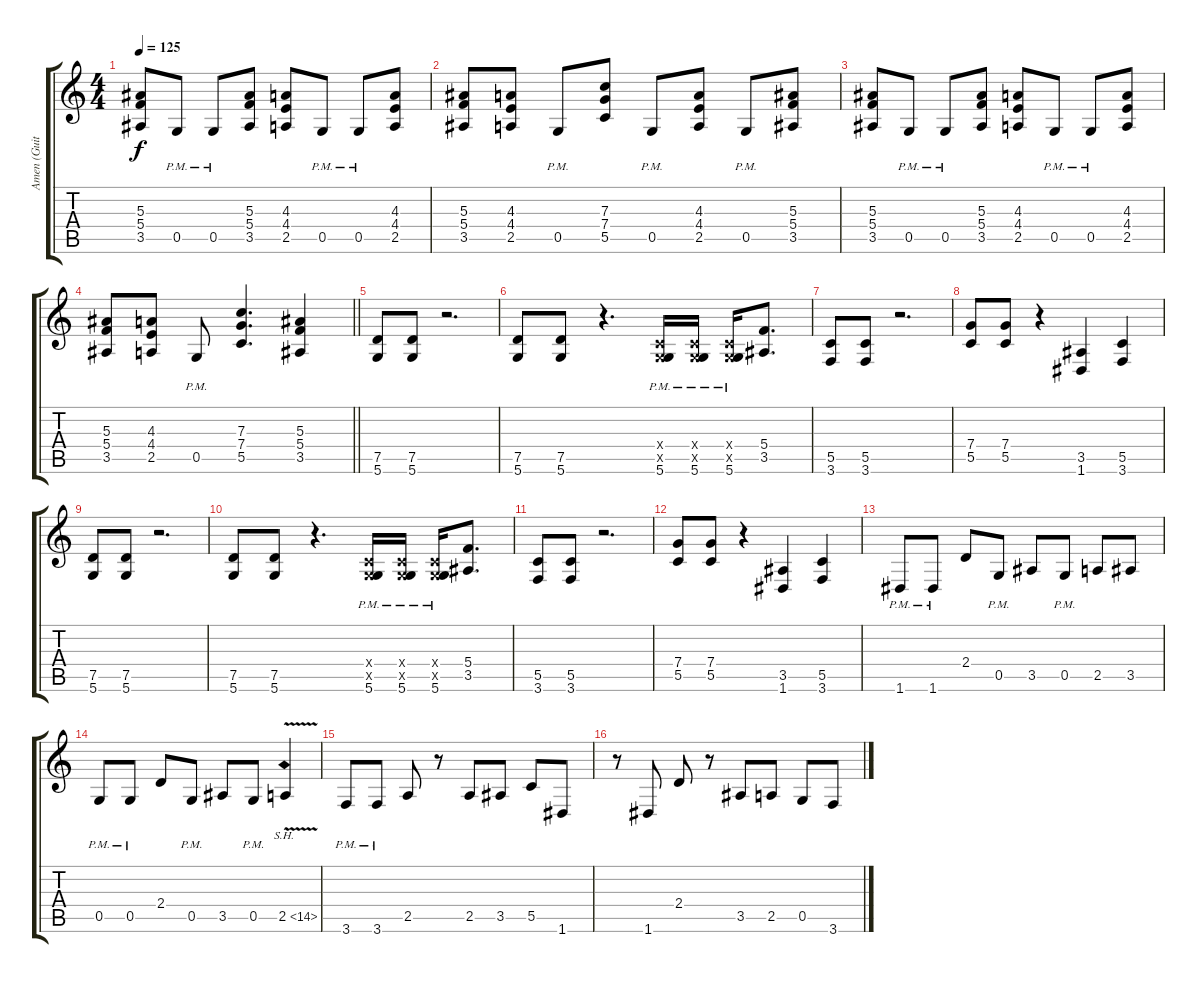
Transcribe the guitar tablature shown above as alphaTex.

\track ("Amen (Guitar)" "Amen (Guit") {instrument distortionguitar}
\staff {score tabs}
\tuning (D4 A3 F3 C3 G2 D2) {hide}
\ts (4 4)
\tempo 125
\clef g2
\ks c
(5.3 5.4 3.5).8{dy f} 0.5{pm}.8 0.5{pm}.8 (5.3 5.4 3.5).8 (4.3 4.4 2.5).8 0.5{pm}.8 0.5{pm}.8 (4.3 4.4 2.5).8 |
(5.3 5.4 3.5).8 (4.3 4.4 2.5).8 0.5{pm}.8 (7.3 7.4 5.5).8 0.5{pm}.8 (4.3 4.4 2.5).8 0.5{pm}.8 (5.3 5.4 3.5).8 |
(5.3 5.4 3.5).8 0.5{pm}.8 0.5{pm}.8 (5.3 5.4 3.5).8 (4.3 4.4 2.5).8 0.5{pm}.8 0.5{pm}.8 (4.3 4.4 2.5).8 |
\barLineRight lightlight
(5.3 5.4 3.5).8 (4.3 4.4 2.5).8 0.5{pm}.8 (7.3 7.4 5.5).4{d} (5.3 5.4 3.5).4 |
(7.5 5.6).8 (7.5 5.6).8 r.2{d} |
(7.5 5.6).8 (7.5 5.6).8 r.4{d} (0.4{x} 0.5{x} 5.6{pm}).16 (0.4{x} 0.5{x} 5.6{pm}).16 (0.4{x} 0.5{x} 5.6{pm}).16 (5.4 3.5).8{d} |
(5.5 3.6).8 (5.5 3.6).8 r.2{d} |
(7.4 5.5).8 (7.4 5.5).8 r.4 (3.5 1.6).4 (5.5 3.6).4 |
(7.5 5.6).8 (7.5 5.6).8 r.2{d} |
(7.5 5.6).8 (7.5 5.6).8 r.4{d} (0.4{x} 0.5{x} 5.6{pm}).16 (0.4{x} 0.5{x} 5.6{pm}).16 (0.4{x} 0.5{x} 5.6{pm}).16 (5.4 3.5).8{d} |
(5.5 3.6).8 (5.5 3.6).8 r.2{d} |
(7.4 5.5).8 (7.4 5.5).8 r.4 (3.5 1.6).4 (5.5 3.6).4 |
1.6{pm}.8 1.6{pm}.8 2.4.8 0.5{pm}.8 3.5.8 0.5{pm}.8 2.5.8 3.5.8 |
0.5{pm}.8 0.5{pm}.8 2.4.8 0.5{pm}.8 3.5.8 0.5{pm}.8 2.5{sh 12 v}.4 |
3.6{pm}.8 3.6{pm}.8 2.5.8 r.8 2.5.8 3.5.8 5.5.8 1.6.8 |
r.8 1.6.8 2.4.8 r.8 3.5.8 2.5.8 0.5.8 3.6.8
